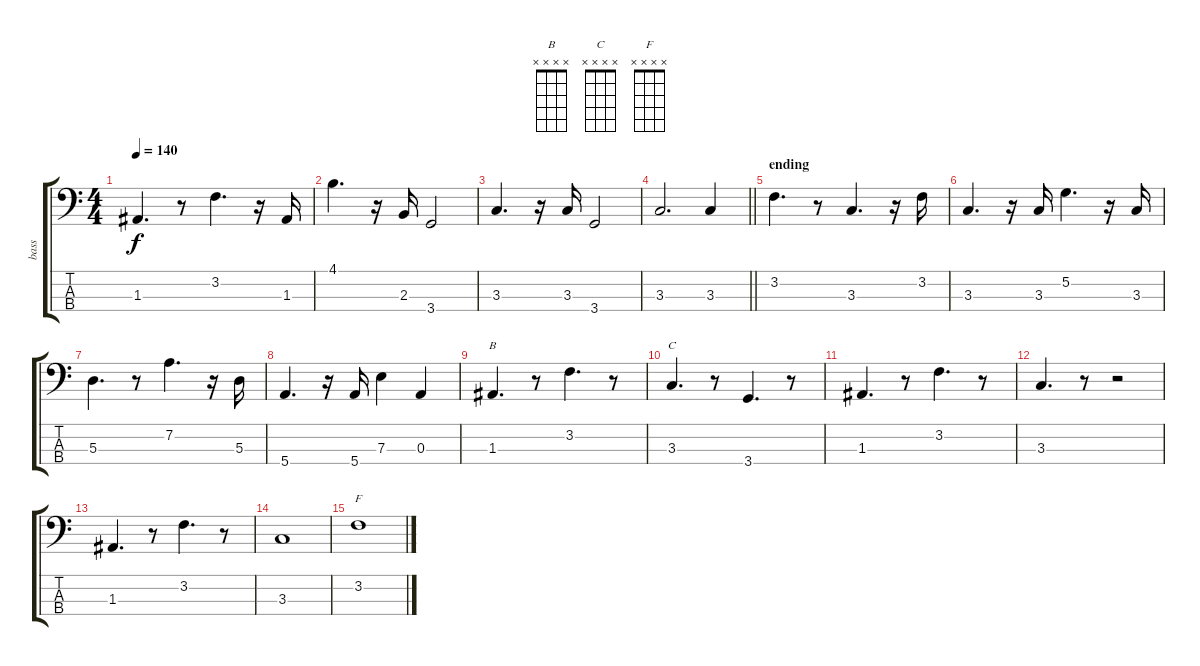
\track ("bass" "bass") {instrument electricbassfinger}
\staff {score tabs}
\tuning (G2 D2 A1 E1) {hide}
\chord ("B" x x x x)
\chord ("C" x x x x)
\chord ("F" x x x x)
\ts (4 4)
\tempo 140
\clef f4
\ks c
1.3.4{d dy f} r.8 3.2.4{d} r.16 1.3.16 |
4.1.4{d} r.16 2.3.16 3.4.2 |
3.3.4{d} r.16 3.3.16 3.4.2 |
\barLineRight lightlight
3.3.2{d} 3.3.4 |
\section ("" "ending")
3.2.4{d} r.8 3.3.4{d} r.16 3.2.16 |
3.3.4{d} r.16 3.3.16 5.2.4{d} r.16 3.3.16 |
5.3.4{d} r.8 7.2.4{d} r.16 5.3.16 |
5.4.4{d} r.16 5.4.16 7.3.4 0.3.4 |
1.3.4{d ch "B"} r.8 3.2.4{d} r.8 |
3.3.4{d ch "C"} r.8 3.4.4{d} r.8 |
1.3.4{d} r.8 3.2.4{d} r.8 |
3.3.4{d} r.8 r.2 |
1.3.4{d} r.8 3.2.4{d} r.8 |
3.3.1 |
3.2.1{ch "F"}
